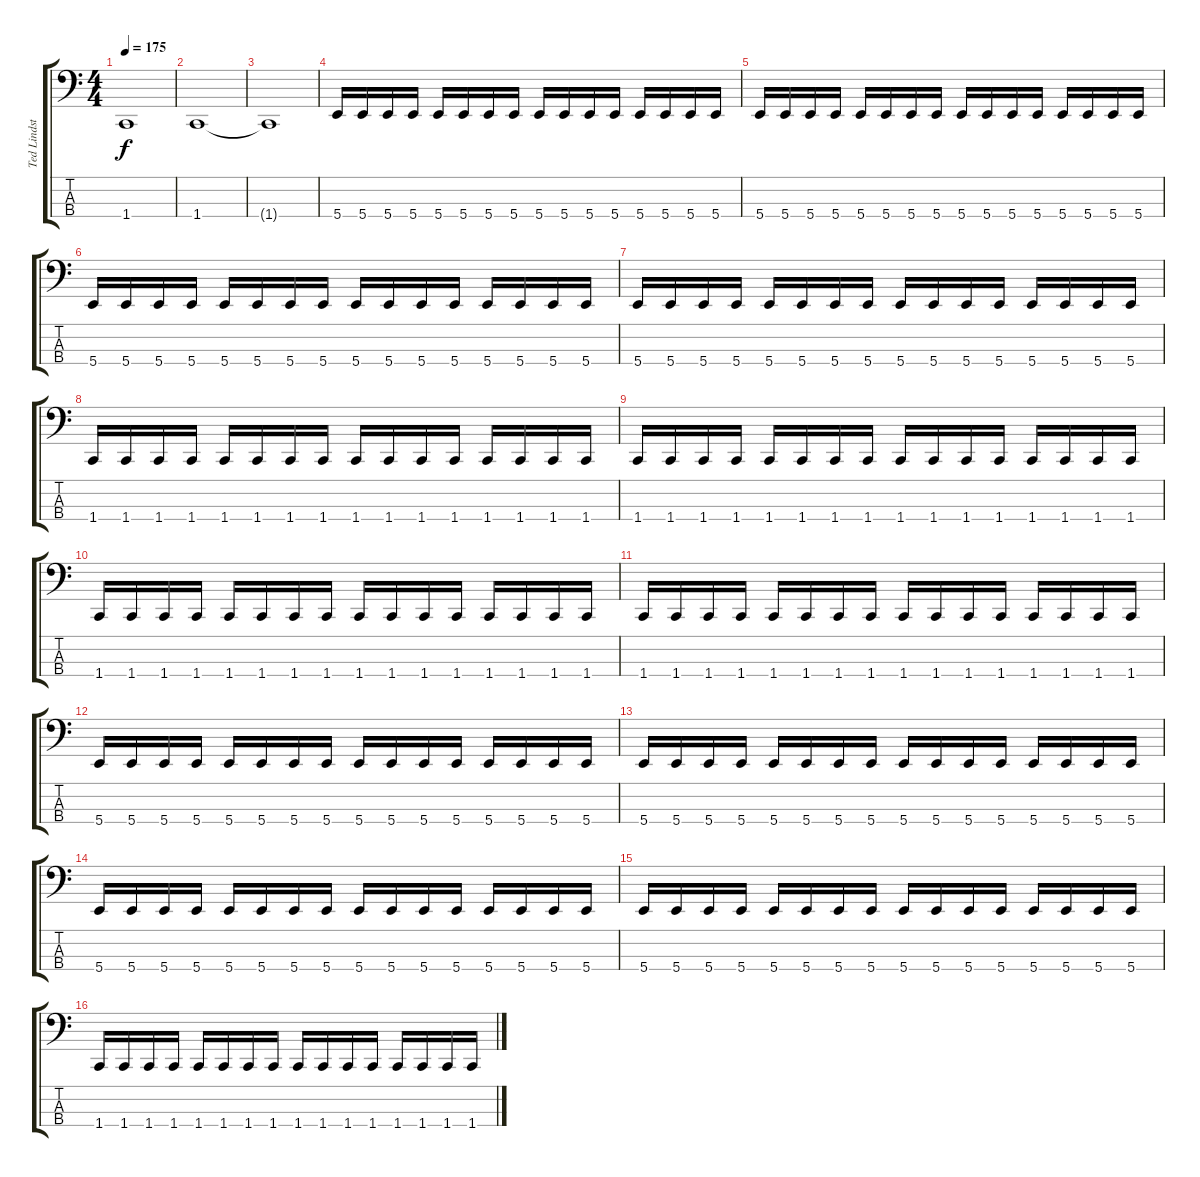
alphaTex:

\track ("Ted Lindström" "Ted Lindst") {instrument electricbasspick}
\staff {score tabs}
\tuning (D2 A1 E1 B0) {hide}
\ts (4 4)
\tempo 175
\clef f4
\ks c
1.4{t}.1{dy f} |
1.4.1 |
1.4{t}.1 |
5.4.16 5.4.16 5.4.16 5.4.16 5.4.16 5.4.16 5.4.16 5.4.16 5.4.16 5.4.16 5.4.16 5.4.16 5.4.16 5.4.16 5.4.16 5.4.16 |
5.4.16 5.4.16 5.4.16 5.4.16 5.4.16 5.4.16 5.4.16 5.4.16 5.4.16 5.4.16 5.4.16 5.4.16 5.4.16 5.4.16 5.4.16 5.4.16 |
5.4.16 5.4.16 5.4.16 5.4.16 5.4.16 5.4.16 5.4.16 5.4.16 5.4.16 5.4.16 5.4.16 5.4.16 5.4.16 5.4.16 5.4.16 5.4.16 |
5.4.16 5.4.16 5.4.16 5.4.16 5.4.16 5.4.16 5.4.16 5.4.16 5.4.16 5.4.16 5.4.16 5.4.16 5.4.16 5.4.16 5.4.16 5.4.16 |
1.4.16 1.4.16 1.4.16 1.4.16 1.4.16 1.4.16 1.4.16 1.4.16 1.4.16 1.4.16 1.4.16 1.4.16 1.4.16 1.4.16 1.4.16 1.4.16 |
1.4.16 1.4.16 1.4.16 1.4.16 1.4.16 1.4.16 1.4.16 1.4.16 1.4.16 1.4.16 1.4.16 1.4.16 1.4.16 1.4.16 1.4.16 1.4.16 |
1.4.16 1.4.16 1.4.16 1.4.16 1.4.16 1.4.16 1.4.16 1.4.16 1.4.16 1.4.16 1.4.16 1.4.16 1.4.16 1.4.16 1.4.16 1.4.16 |
1.4.16 1.4.16 1.4.16 1.4.16 1.4.16 1.4.16 1.4.16 1.4.16 1.4.16 1.4.16 1.4.16 1.4.16 1.4.16 1.4.16 1.4.16 1.4.16 |
5.4.16 5.4.16 5.4.16 5.4.16 5.4.16 5.4.16 5.4.16 5.4.16 5.4.16 5.4.16 5.4.16 5.4.16 5.4.16 5.4.16 5.4.16 5.4.16 |
5.4.16 5.4.16 5.4.16 5.4.16 5.4.16 5.4.16 5.4.16 5.4.16 5.4.16 5.4.16 5.4.16 5.4.16 5.4.16 5.4.16 5.4.16 5.4.16 |
5.4.16 5.4.16 5.4.16 5.4.16 5.4.16 5.4.16 5.4.16 5.4.16 5.4.16 5.4.16 5.4.16 5.4.16 5.4.16 5.4.16 5.4.16 5.4.16 |
5.4.16 5.4.16 5.4.16 5.4.16 5.4.16 5.4.16 5.4.16 5.4.16 5.4.16 5.4.16 5.4.16 5.4.16 5.4.16 5.4.16 5.4.16 5.4.16 |
1.4.16 1.4.16 1.4.16 1.4.16 1.4.16 1.4.16 1.4.16 1.4.16 1.4.16 1.4.16 1.4.16 1.4.16 1.4.16 1.4.16 1.4.16 1.4.16
